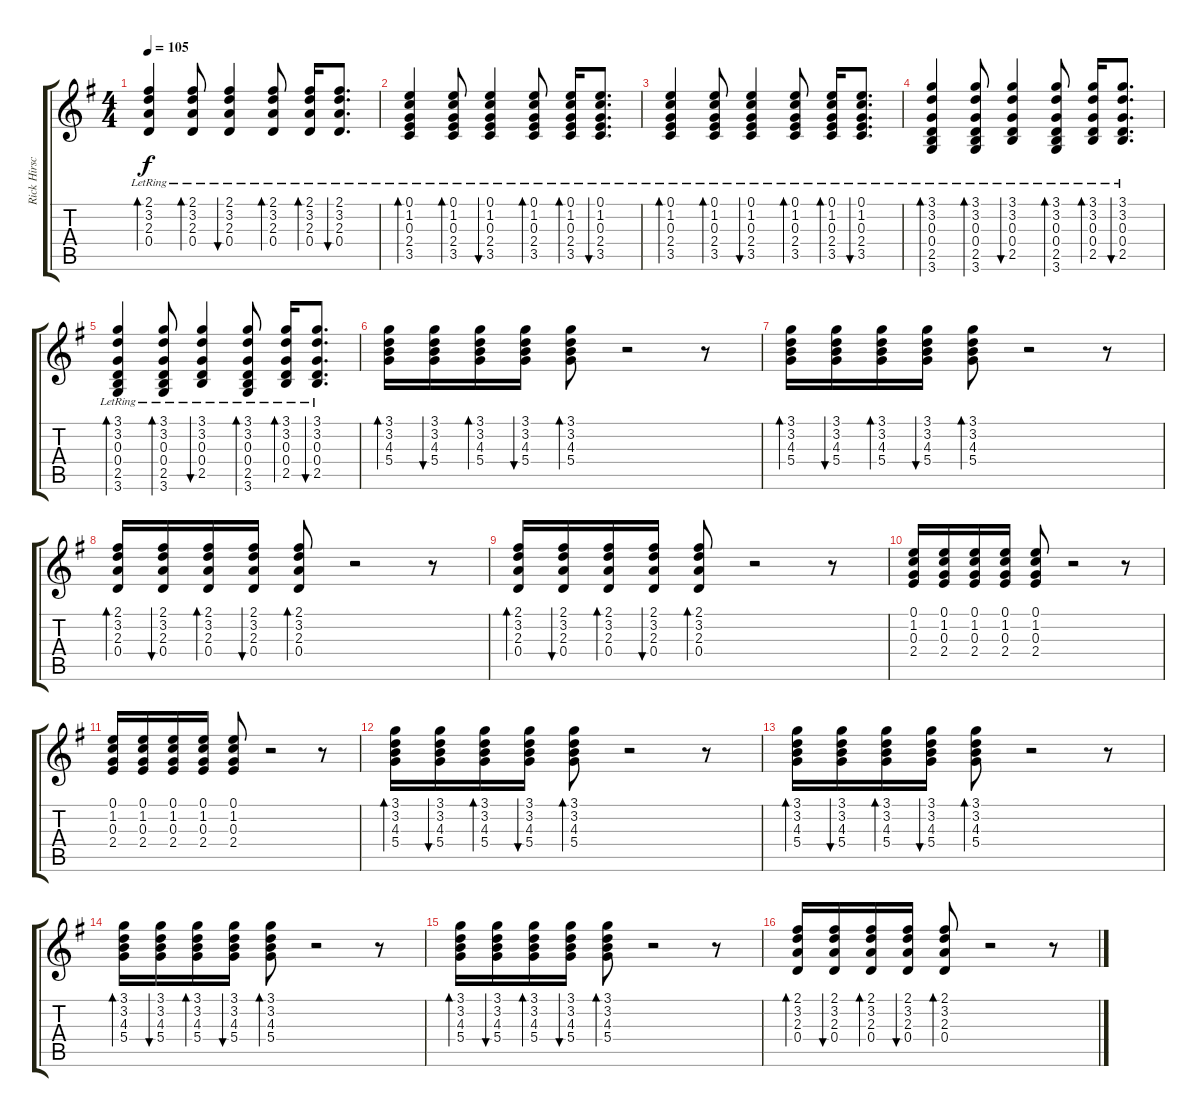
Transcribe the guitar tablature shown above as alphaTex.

\track ("Rick Hirsch Guitar" "Rick Hirsc") {instrument electricguitarclean}
\staff {score tabs}
\tuning (E4 B3 G3 D3 A2 E2) {hide}
\ts (4 4)
\tempo 105
\clef g2
\ks g
(2.1{lr} 3.2{lr} 2.3{lr} 0.4{lr}).4{bd 60 dy f} (2.1{lr} 3.2{lr} 2.3{lr} 0.4{lr}).8{bd 60} (2.1{lr} 3.2{lr} 2.3{lr} 0.4{lr}).4{bu 60} (2.1{lr} 3.2{lr} 2.3{lr} 0.4{lr}).8{bd 60} (2.1{lr} 3.2{lr} 2.3{lr} 0.4{lr}).16{bd 60} (2.1{lr} 3.2{lr} 2.3{lr} 0.4{lr}).8{d bu 60} |
(0.1{lr} 1.2{lr} 0.3{lr} 2.4{lr} 3.5{lr}).4{bd 60} (0.1{lr} 1.2{lr} 0.3{lr} 2.4{lr} 3.5).8{bd 60} (0.1{lr} 1.2{lr} 0.3{lr} 2.4{lr} 3.5{lr}).4{bu 60} (0.1{lr} 1.2{lr} 0.3{lr} 2.4{lr} 3.5{lr}).8{bd 60} (0.1{lr} 1.2{lr} 0.3{lr} 2.4{lr} 3.5{lr}).16{bd 60} (0.1{lr} 1.2{lr} 0.3{lr} 2.4{lr} 3.5{lr}).8{d bu 60} |
(0.1{lr} 1.2{lr} 0.3{lr} 2.4{lr} 3.5{lr}).4{bd 60} (0.1{lr} 1.2{lr} 0.3{lr} 2.4{lr} 3.5).8{bd 60} (0.1{lr} 1.2{lr} 0.3{lr} 2.4{lr} 3.5{lr}).4{bu 60} (0.1{lr} 1.2{lr} 0.3{lr} 2.4{lr} 3.5{lr}).8{bd 60} (0.1{lr} 1.2{lr} 0.3{lr} 2.4{lr} 3.5{lr}).16{bd 60} (0.1{lr} 1.2{lr} 0.3{lr} 2.4{lr} 3.5{lr}).8{d bu 60} |
(3.1{lr} 3.2{lr} 0.3{lr} 0.4{lr} 2.5{lr} 3.6{lr}).4{bd 60} (3.1{lr} 3.2{lr} 0.3{lr} 0.4{lr} 2.5 3.6).8{bd 60} (3.1{lr} 3.2{lr} 0.3{lr} 0.4{lr} 2.5{lr}).4{bu 60} (3.1{lr} 3.2{lr} 0.3{lr} 0.4{lr} 2.5{lr} 3.6{lr}).8{bd 60} (3.1{lr} 3.2{lr} 0.3{lr} 0.4{lr} 2.5{lr}).16{bd 60} (3.1{lr} 3.2{lr} 0.3{lr} 0.4{lr} 2.5{lr}).8{d bu 60} |
(3.1{lr} 3.2{lr} 0.3{lr} 0.4{lr} 2.5{lr} 3.6{lr}).4{bd 60} (3.1{lr} 3.2{lr} 0.3{lr} 0.4{lr} 2.5 3.6).8{bd 60} (3.1{lr} 3.2{lr} 0.3{lr} 0.4{lr} 2.5{lr}).4{bu 60} (3.1{lr} 3.2{lr} 0.3{lr} 0.4{lr} 2.5{lr} 3.6{lr}).8{bd 60} (3.1{lr} 3.2{lr} 0.3{lr} 0.4{lr} 2.5{lr}).16{bd 60} (3.1{lr} 3.2{lr} 0.3{lr} 0.4{lr} 2.5{lr}).8{d bu 60} |
(3.1 3.2 4.3 5.4).16{bd 60 volume 10} (3.1 3.2 4.3 5.4).16{bu 60} (3.1 3.2 4.3 5.4).16{bd 60} (3.1 3.2 4.3 5.4).16{bu 60} (3.1 3.2 4.3 5.4).8{bd 60} r.2 r.8 |
(3.1 3.2 4.3 5.4).16{bd 60} (3.1 3.2 4.3 5.4).16{bu 60} (3.1 3.2 4.3 5.4).16{bd 60} (3.1 3.2 4.3 5.4).16{bu 60} (3.1 3.2 4.3 5.4).8{bd 60} r.2 r.8 |
(2.1 3.2 2.3 0.4).16{bd 60} (2.1 3.2 2.3 0.4).16{bu 60} (2.1 3.2 2.3 0.4).16{bd 60} (2.1 3.2 2.3 0.4).16{bu 60} (2.1 3.2 2.3 0.4).8{bd 60} r.2 r.8 |
(2.1 3.2 2.3 0.4).16{bd 60} (2.1 3.2 2.3 0.4).16{bu 60} (2.1 3.2 2.3 0.4).16{bd 60} (2.1 3.2 2.3 0.4).16{bu 60} (2.1 3.2 2.3 0.4).8{bd 60} r.2 r.8 |
(0.1 1.2 0.3 2.4).16 (0.1 1.2 0.3 2.4).16 (0.1 1.2 0.3 2.4).16 (0.1 1.2 0.3 2.4).16 (0.1 1.2 0.3 2.4).8 r.2 r.8 |
(0.1 1.2 0.3 2.4).16 (0.1 1.2 0.3 2.4).16 (0.1 1.2 0.3 2.4).16 (0.1 1.2 0.3 2.4).16 (0.1 1.2 0.3 2.4).8 r.2 r.8 |
(3.1 3.2 4.3 5.4).16{bd 60} (3.1 3.2 4.3 5.4).16{bu 60} (3.1 3.2 4.3 5.4).16{bd 60} (3.1 3.2 4.3 5.4).16{bu 60} (3.1 3.2 4.3 5.4).8{bd 60} r.2 r.8 |
(3.1 3.2 4.3 5.4).16{bd 60} (3.1 3.2 4.3 5.4).16{bu 60} (3.1 3.2 4.3 5.4).16{bd 60} (3.1 3.2 4.3 5.4).16{bu 60} (3.1 3.2 4.3 5.4).8{bd 60} r.2 r.8 |
(3.1 3.2 4.3 5.4).16{bd 60} (3.1 3.2 4.3 5.4).16{bu 60} (3.1 3.2 4.3 5.4).16{bd 60} (3.1 3.2 4.3 5.4).16{bu 60} (3.1 3.2 4.3 5.4).8{bd 60} r.2 r.8 |
(3.1 3.2 4.3 5.4).16{bd 60} (3.1 3.2 4.3 5.4).16{bu 60} (3.1 3.2 4.3 5.4).16{bd 60} (3.1 3.2 4.3 5.4).16{bu 60} (3.1 3.2 4.3 5.4).8{bd 60} r.2 r.8 |
(2.1 3.2 2.3 0.4).16{bd 60} (2.1 3.2 2.3 0.4).16{bu 60} (2.1 3.2 2.3 0.4).16{bd 60} (2.1 3.2 2.3 0.4).16{bu 60} (2.1 3.2 2.3 0.4).8{bd 60} r.2 r.8
